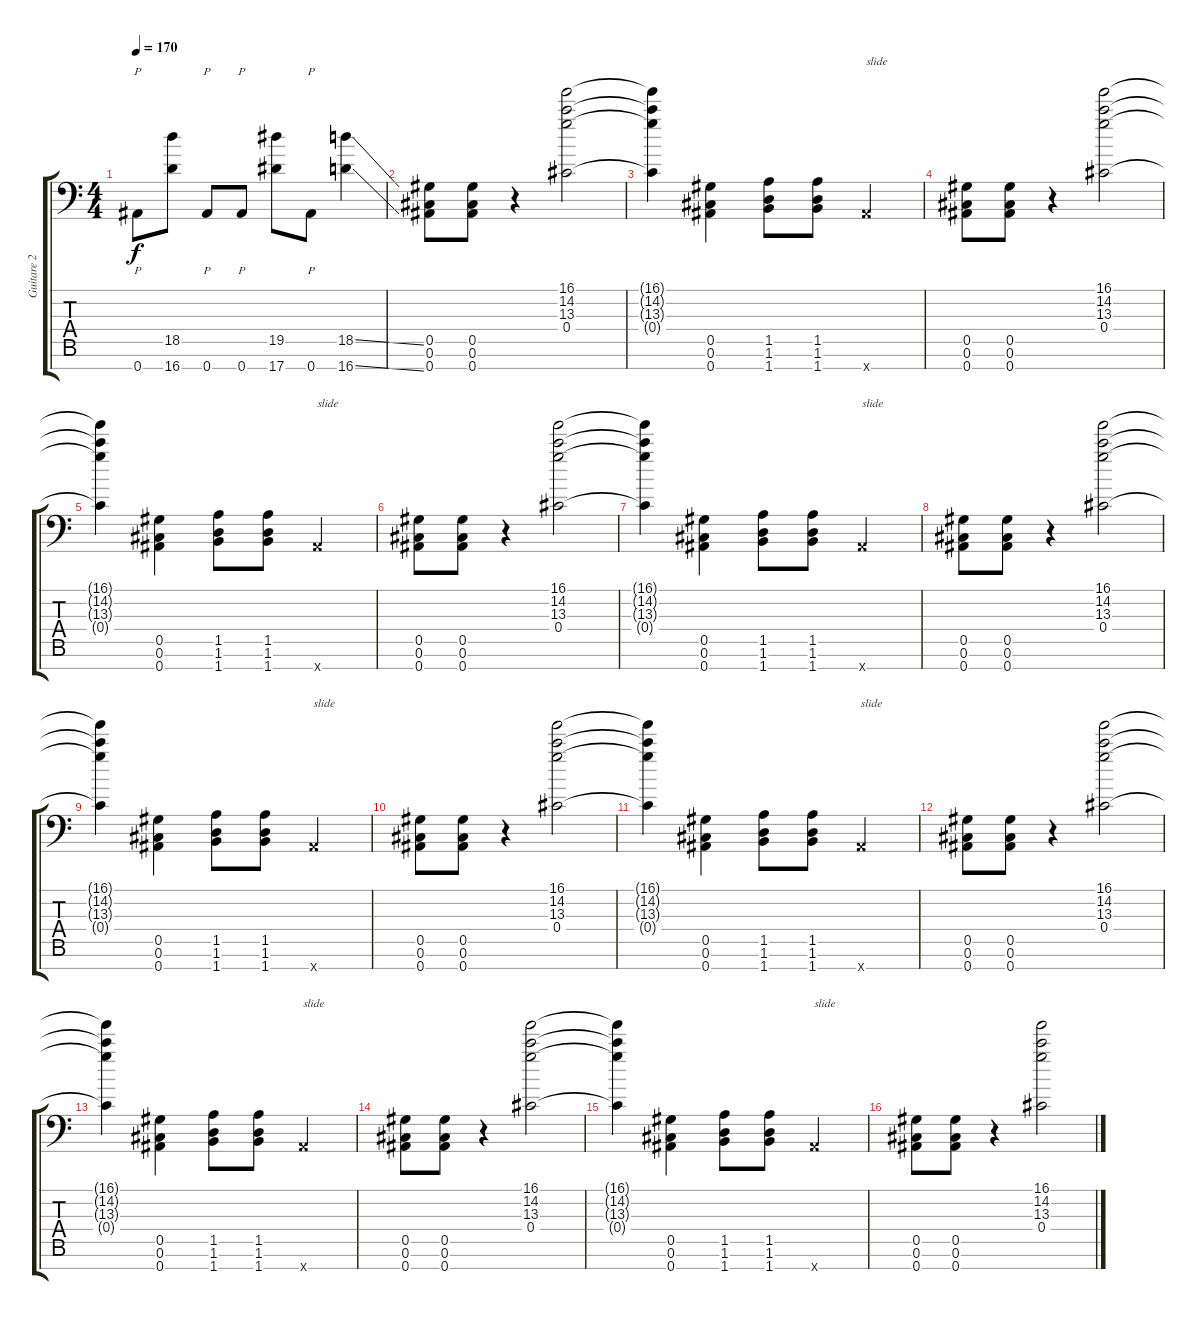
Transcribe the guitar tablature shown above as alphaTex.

\track ("Guitare 2" "Guitare 2") {instrument distortionguitar}
\staff {score tabs}
\tuning (Eb4 Bb3 Gb3 Db3 Ab2 Db2 Bb1) {hide}
\ts (4 4)
\tempo 170
\clef f4
\ks c
0.7.8{p dy f} (18.5 16.7).8 0.7.8{p} 0.7.8{p} (19.5 17.7).8 0.7.8{p} (18.5{ss} 16.7{ss}).4 |
(0.5 0.6 0.7).8 (0.5 0.6 0.7).8 r.4 (16.1 14.2 13.3 0.4).2 |
(16.1{t} 14.2{t} 13.3{t} 0.4{t}).4 (0.5 0.6 0.7).4 (1.5 1.6 1.7).8 (1.5 1.6 1.7).8 0.7{x}.4{txt "slide"} |
(0.5 0.6 0.7).8 (0.5 0.6 0.7).8 r.4 (16.1 14.2 13.3 0.4).2 |
(16.1{t} 14.2{t} 13.3{t} 0.4{t}).4 (0.5 0.6 0.7).4 (1.5 1.6 1.7).8 (1.5 1.6 1.7).8 0.7{x}.4{txt "slide"} |
(0.5 0.6 0.7).8 (0.5 0.6 0.7).8 r.4 (16.1 14.2 13.3 0.4).2 |
(16.1{t} 14.2{t} 13.3{t} 0.4{t}).4 (0.5 0.6 0.7).4 (1.5 1.6 1.7).8 (1.5 1.6 1.7).8 0.7{x}.4{txt "slide"} |
(0.5 0.6 0.7).8 (0.5 0.6 0.7).8 r.4 (16.1 14.2 13.3 0.4).2 |
(16.1{t} 14.2{t} 13.3{t} 0.4{t}).4 (0.5 0.6 0.7).4 (1.5 1.6 1.7).8 (1.5 1.6 1.7).8 0.7{x}.4{txt "slide"} |
(0.5 0.6 0.7).8 (0.5 0.6 0.7).8 r.4 (16.1 14.2 13.3 0.4).2 |
(16.1{t} 14.2{t} 13.3{t} 0.4{t}).4 (0.5 0.6 0.7).4 (1.5 1.6 1.7).8 (1.5 1.6 1.7).8 0.7{x}.4{txt "slide"} |
(0.5 0.6 0.7).8 (0.5 0.6 0.7).8 r.4 (16.1 14.2 13.3 0.4).2 |
(16.1{t} 14.2{t} 13.3{t} 0.4{t}).4 (0.5 0.6 0.7).4 (1.5 1.6 1.7).8 (1.5 1.6 1.7).8 0.7{x}.4{txt "slide"} |
(0.5 0.6 0.7).8 (0.5 0.6 0.7).8 r.4 (16.1 14.2 13.3 0.4).2 |
(16.1{t} 14.2{t} 13.3{t} 0.4{t}).4 (0.5 0.6 0.7).4 (1.5 1.6 1.7).8 (1.5 1.6 1.7).8 0.7{x}.4{txt "slide"} |
(0.5 0.6 0.7).8 (0.5 0.6 0.7).8 r.4 (16.1 14.2 13.3 0.4).2
